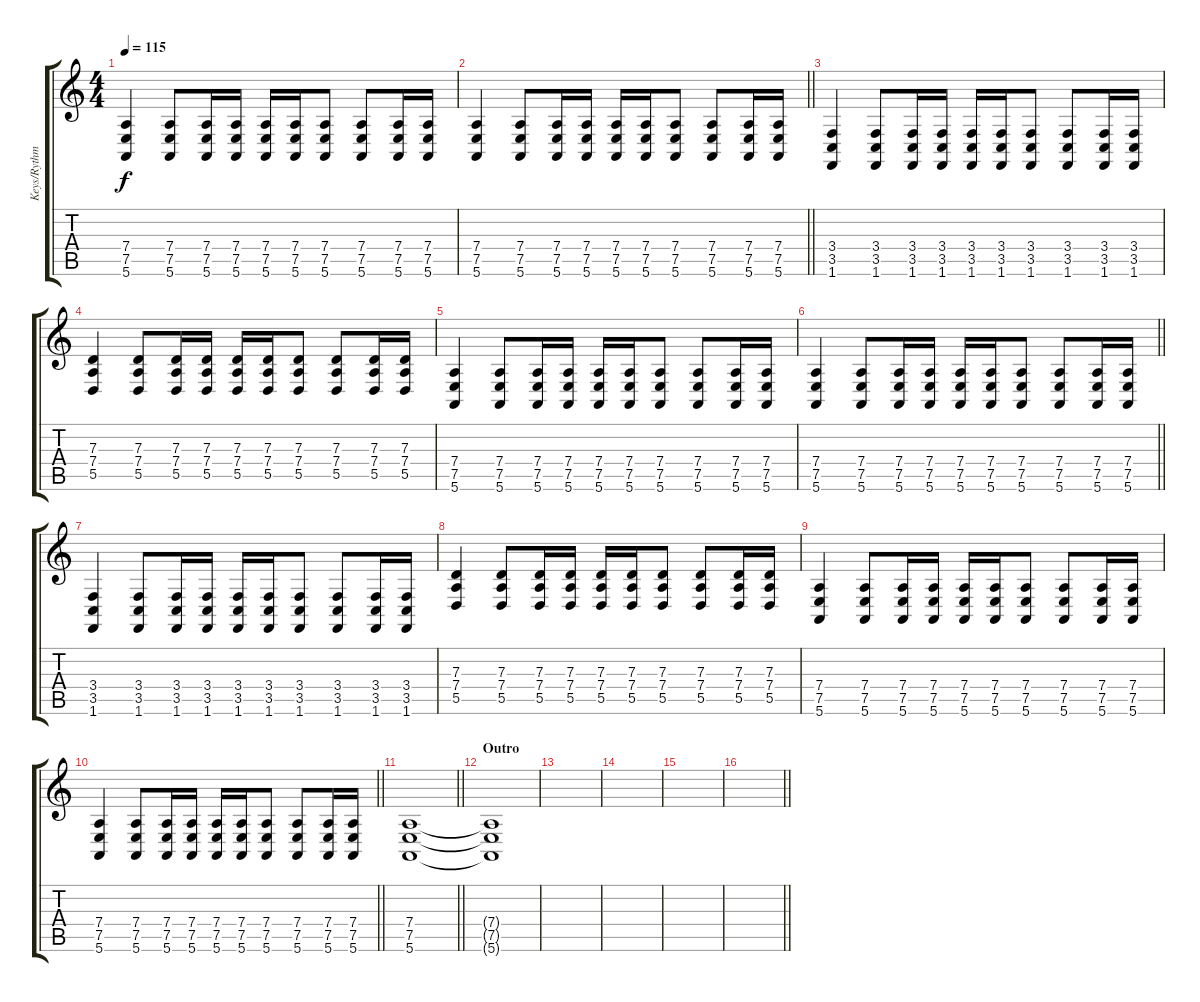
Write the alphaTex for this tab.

\track ("Keys/Rythm Guitar(Vincent)" "Keys/Rythm") {instrument stringensemble1}
\staff {score tabs}
\tuning (E4 B3 G3 D3 A2 E2) {hide}
\ts (4 4)
\tempo 115
\clef g2
\ks c
(7.4 7.5 5.6).4{dy f} (7.4 7.5 5.6).8 (7.4 7.5 5.6).16 (7.4 7.5 5.6).16 (7.4 7.5 5.6).16 (7.4 7.5 5.6).16 (7.4 7.5 5.6).8 (7.4 7.5 5.6).8 (7.4 7.5 5.6).16 (7.4 7.5 5.6).16 |
\barLineRight lightlight
(7.4 7.5 5.6).4 (7.4 7.5 5.6).8 (7.4 7.5 5.6).16 (7.4 7.5 5.6).16 (7.4 7.5 5.6).16 (7.4 7.5 5.6).16 (7.4 7.5 5.6).8 (7.4 7.5 5.6).8 (7.4 7.5 5.6).16 (7.4 7.5 5.6).16 |
(3.4 3.5 1.6).4 (3.4 3.5 1.6).8 (3.4 3.5 1.6).16 (3.4 3.5 1.6).16 (3.4 3.5 1.6).16 (3.4 3.5 1.6).16 (3.4 3.5 1.6).8 (3.4 3.5 1.6).8 (3.4 3.5 1.6).16 (3.4 3.5 1.6).16 |
(7.3 7.4 5.5).4 (7.3 7.4 5.5).8 (7.3 7.4 5.5).16 (7.3 7.4 5.5).16 (7.3 7.4 5.5).16 (7.3 7.4 5.5).16 (7.3 7.4 5.5).8 (7.3 7.4 5.5).8 (7.3 7.4 5.5).16 (7.3 7.4 5.5).16 |
(7.4 7.5 5.6).4 (7.4 7.5 5.6).8 (7.4 7.5 5.6).16 (7.4 7.5 5.6).16 (7.4 7.5 5.6).16 (7.4 7.5 5.6).16 (7.4 7.5 5.6).8 (7.4 7.5 5.6).8 (7.4 7.5 5.6).16 (7.4 7.5 5.6).16 |
\barLineRight lightlight
(7.4 7.5 5.6).4 (7.4 7.5 5.6).8 (7.4 7.5 5.6).16 (7.4 7.5 5.6).16 (7.4 7.5 5.6).16 (7.4 7.5 5.6).16 (7.4 7.5 5.6).8 (7.4 7.5 5.6).8 (7.4 7.5 5.6).16 (7.4 7.5 5.6).16 |
(3.4 3.5 1.6).4 (3.4 3.5 1.6).8 (3.4 3.5 1.6).16 (3.4 3.5 1.6).16 (3.4 3.5 1.6).16 (3.4 3.5 1.6).16 (3.4 3.5 1.6).8 (3.4 3.5 1.6).8 (3.4 3.5 1.6).16 (3.4 3.5 1.6).16 |
(7.3 7.4 5.5).4 (7.3 7.4 5.5).8 (7.3 7.4 5.5).16 (7.3 7.4 5.5).16 (7.3 7.4 5.5).16 (7.3 7.4 5.5).16 (7.3 7.4 5.5).8 (7.3 7.4 5.5).8 (7.3 7.4 5.5).16 (7.3 7.4 5.5).16 |
(7.4 7.5 5.6).4 (7.4 7.5 5.6).8 (7.4 7.5 5.6).16 (7.4 7.5 5.6).16 (7.4 7.5 5.6).16 (7.4 7.5 5.6).16 (7.4 7.5 5.6).8 (7.4 7.5 5.6).8 (7.4 7.5 5.6).16 (7.4 7.5 5.6).16 |
\barLineRight lightlight
(7.4 7.5 5.6).4 (7.4 7.5 5.6).8 (7.4 7.5 5.6).16 (7.4 7.5 5.6).16 (7.4 7.5 5.6).16 (7.4 7.5 5.6).16 (7.4 7.5 5.6).8 (7.4 7.5 5.6).8 (7.4 7.5 5.6).16 (7.4 7.5 5.6).16 |
\barLineRight lightlight
(7.4 7.5 5.6).1 |
\section ("" "Outro")
(7.4{t} 7.5{t} 5.6{t}).1 |
|
|
|
\barLineRight lightlight
